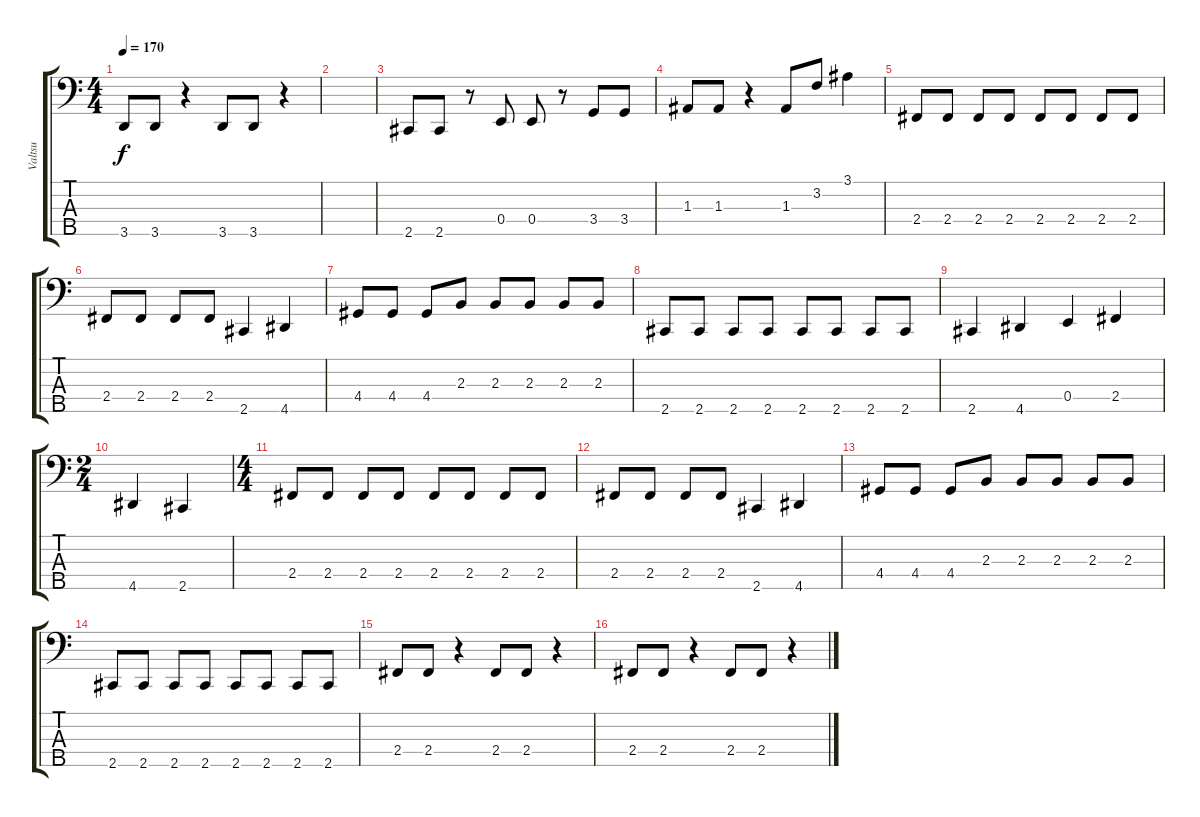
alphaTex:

\track ("Valtsu" "Valtsu") {instrument electricbasspick}
\staff {score tabs}
\tuning (G2 D2 A1 E1 B0) {hide}
\ts (4 4)
\tempo 170
\clef f4
\ks c
3.5.8{dy f} 3.5.8 r.4 3.5.8 3.5.8 r.4 |
|
2.5.8 2.5.8 r.8 0.4.8 0.4.8 r.8 3.4.8 3.4.8 |
1.3.8 1.3.8 r.4 1.3.8 3.2.8 3.1.4 |
2.4.8 2.4.8 2.4.8 2.4.8 2.4.8 2.4.8 2.4.8 2.4.8 |
2.4.8 2.4.8 2.4.8 2.4.8 2.5.4 4.5.4 |
4.4.8 4.4.8 4.4.8 2.3.8 2.3.8 2.3.8 2.3.8 2.3.8 |
2.5.8 2.5.8 2.5.8 2.5.8 2.5.8 2.5.8 2.5.8 2.5.8 |
2.5.4 4.5.4 0.4.4 2.4.4 |
\ts (2 4)
4.5.4 2.5.4 |
\ts (4 4)
2.4.8 2.4.8 2.4.8 2.4.8 2.4.8 2.4.8 2.4.8 2.4.8 |
2.4.8 2.4.8 2.4.8 2.4.8 2.5.4 4.5.4 |
4.4.8 4.4.8 4.4.8 2.3.8 2.3.8 2.3.8 2.3.8 2.3.8 |
2.5.8 2.5.8 2.5.8 2.5.8 2.5.8 2.5.8 2.5.8 2.5.8 |
2.4.8 2.4.8 r.4 2.4.8 2.4.8 r.4 |
2.4.8 2.4.8 r.4 2.4.8 2.4.8 r.4
